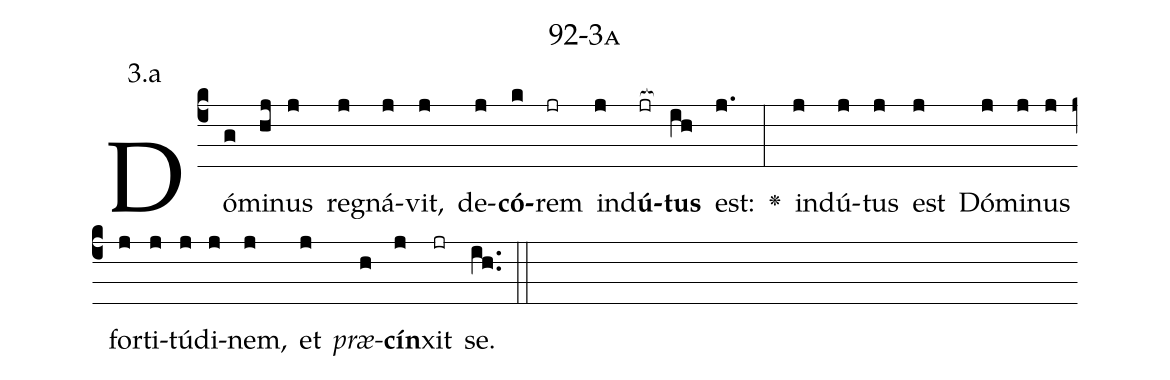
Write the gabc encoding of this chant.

name: 92-3a;
annotation: 3.a;
%%
(c4)Dó(g)mi(hj)nus(j) re(j)gná(j)vit,(j) de(j)<b>có</b>(k)rem(jr) ind(j)<b>ú</b>(jr[ocb:1{])<b>tus</b>(ih[ocb:0}]) est:(j.) <v>\greheightstar</v>(:) ind(j)ú(j)tus(j) est(j) Dó(j)mi(j)nus(j) for(j)ti(j)tú(j)di(j)nem,(j) et(j) <i>præ</i>(h)<b>cín</b>(j)xit(jr) se.(ih..) (::)


%E(j) u(j) o(j) u(h) a(j) e.(ih..) (::)
